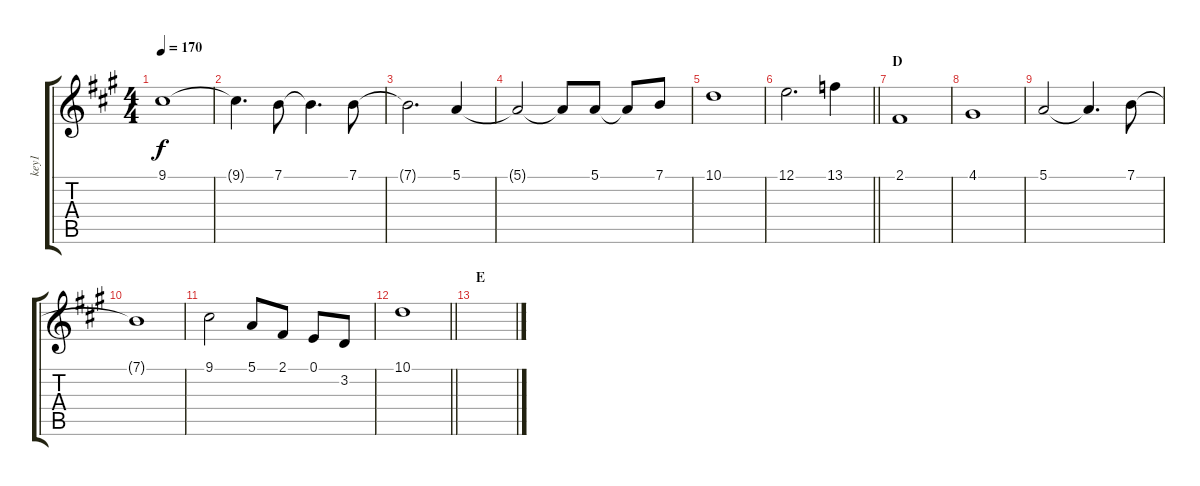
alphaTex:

\track ("key1" "key1") {instrument stringensemble1}
\staff {score tabs}
\tuning (E4 B3 G3 D3 A2 E2) {hide}
\ts (4 4)
\tempo 170
\clef g2
\ks a
9.1.1{dy f} |
9.1{t}.4{d} 7.1.8 7.1{t}.4{d} 7.1.8 |
7.1{t}.2{d} 5.1.4 |
5.1{t}.2 5.1{t}.8 5.1.8 5.1{t}.8 7.1.8 |
10.1.1 |
\barLineRight lightlight
12.1.2{d} 13.1.4 |
\section ("" "D")
2.1.1 |
4.1.1 |
5.1.2 5.1{t}.4{d} 7.1.8 |
7.1{t}.1 |
9.1.2 5.1.8 2.1.8 0.1.8 3.2.8 |
\barLineRight lightlight
10.1.1 |
\section ("" "E")
